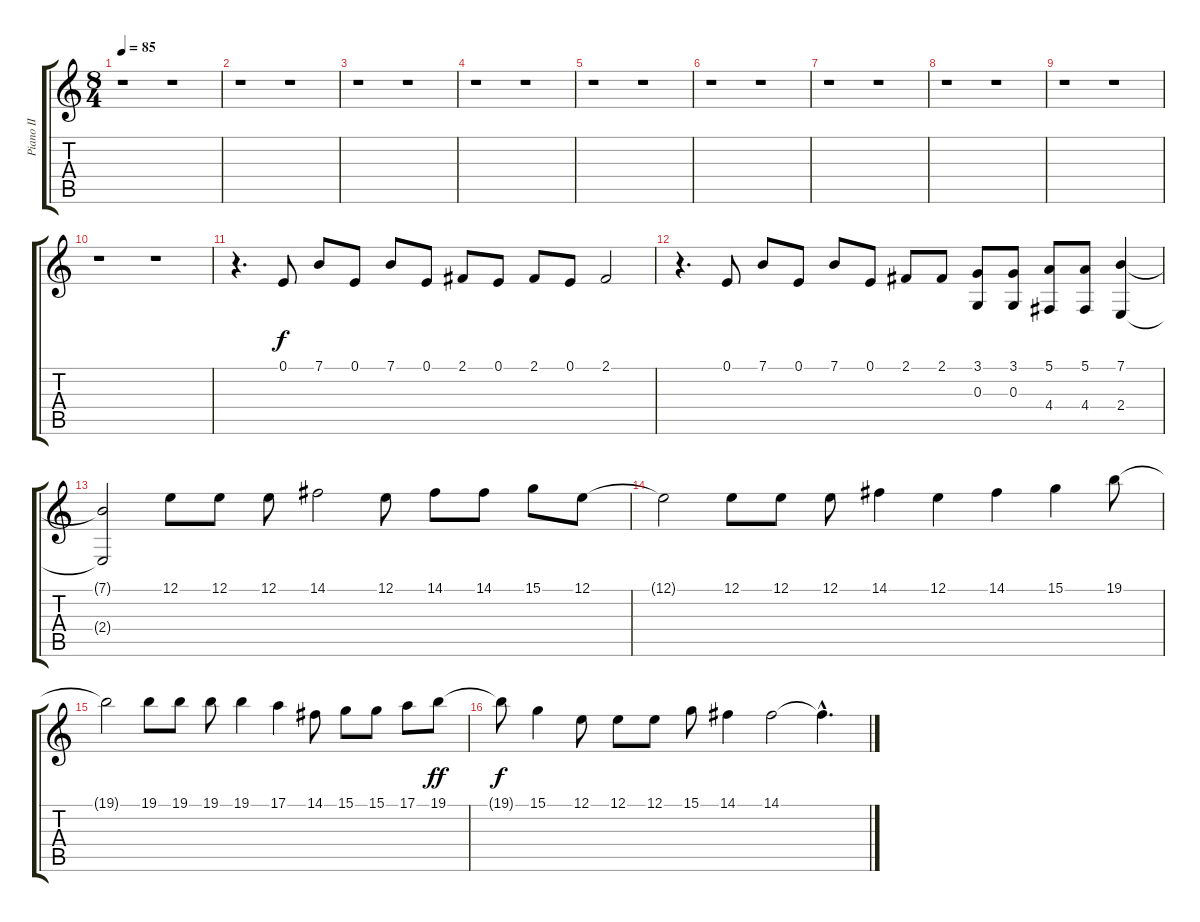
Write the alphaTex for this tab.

\track ("Piano II" "Piano II") {instrument acousticgrandpiano}
\staff {score tabs}
\tuning (E4 B3 G3 D3 A2 E2) {hide}
\ts (8 4)
\tempo 85
\clef g2
\ks c
r.1{dy f instrument acousticgrandpiano} r.1 |
r.1 r.1 |
r.1 r.1 |
r.1 r.1 |
r.1 r.1 |
r.1 r.1 |
r.1 r.1 |
r.1 r.1 |
r.1 r.1 |
r.1 r.1 |
r.4{d} 0.1.8 7.1.8 0.1.8 7.1.8 0.1.8 2.1.8 0.1.8 2.1.8 0.1.8 2.1.2 |
r.4{d} 0.1.8 7.1.8 0.1.8 7.1.8 0.1.8 2.1.8 2.1.8 (3.1 0.3).8 (3.1 0.3).8 (5.1 4.4).8 (5.1 4.4).8 (7.1 2.4).4 |
(7.1{t} 2.4{t}).2{volume 13} 12.1.8 12.1.8 12.1.8 14.1.2 12.1.8 14.1.8 14.1.8 15.1.8 12.1.8 |
12.1{t}.2 12.1.8 12.1.8 12.1.8 14.1.4 12.1.4 14.1.4 15.1.4 19.1.8 |
19.1{t}.2{volume 16} 19.1.8 19.1.8 19.1.8 19.1.4 17.1.4 14.1.8 15.1.8 15.1.8 17.1.8 19.1.8{dy ff} |
19.1{t}.8{dy f} 15.1.4 12.1.8 12.1.8 12.1.8 15.1.8 14.1.4 14.1.2 14.1{hac t}.4{d}
